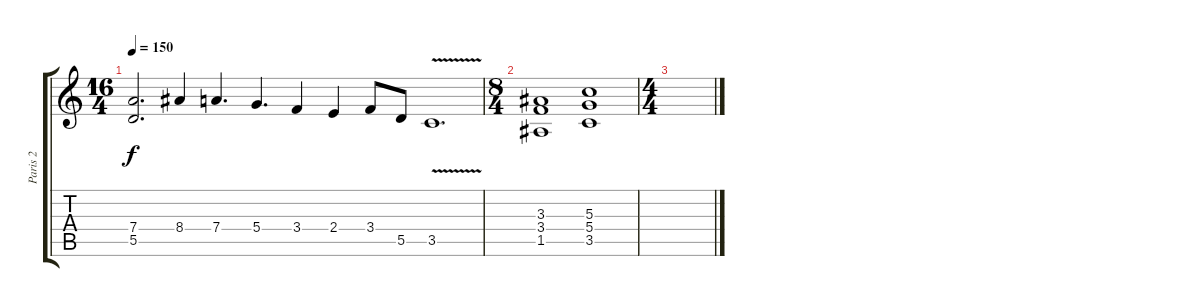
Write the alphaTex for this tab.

\track ("Paris 2" "Paris 2") {instrument overdrivenguitar}
\staff {score tabs}
\tuning (E4 B3 G3 D3 A2 E2) {hide}
\ts (16 4)
\tempo 150
\clef g2
\ks c
(7.4 5.5).2{d dy f} 8.4.4 7.4.4{d} 5.4.4{d} 3.4.4 2.4.4 3.4.8 5.5.8 3.5{v}.1{d} |
\ts (8 4)
(3.3 3.4 1.5).1 (5.3 5.4 3.5).1 |
\ts (4 4)
